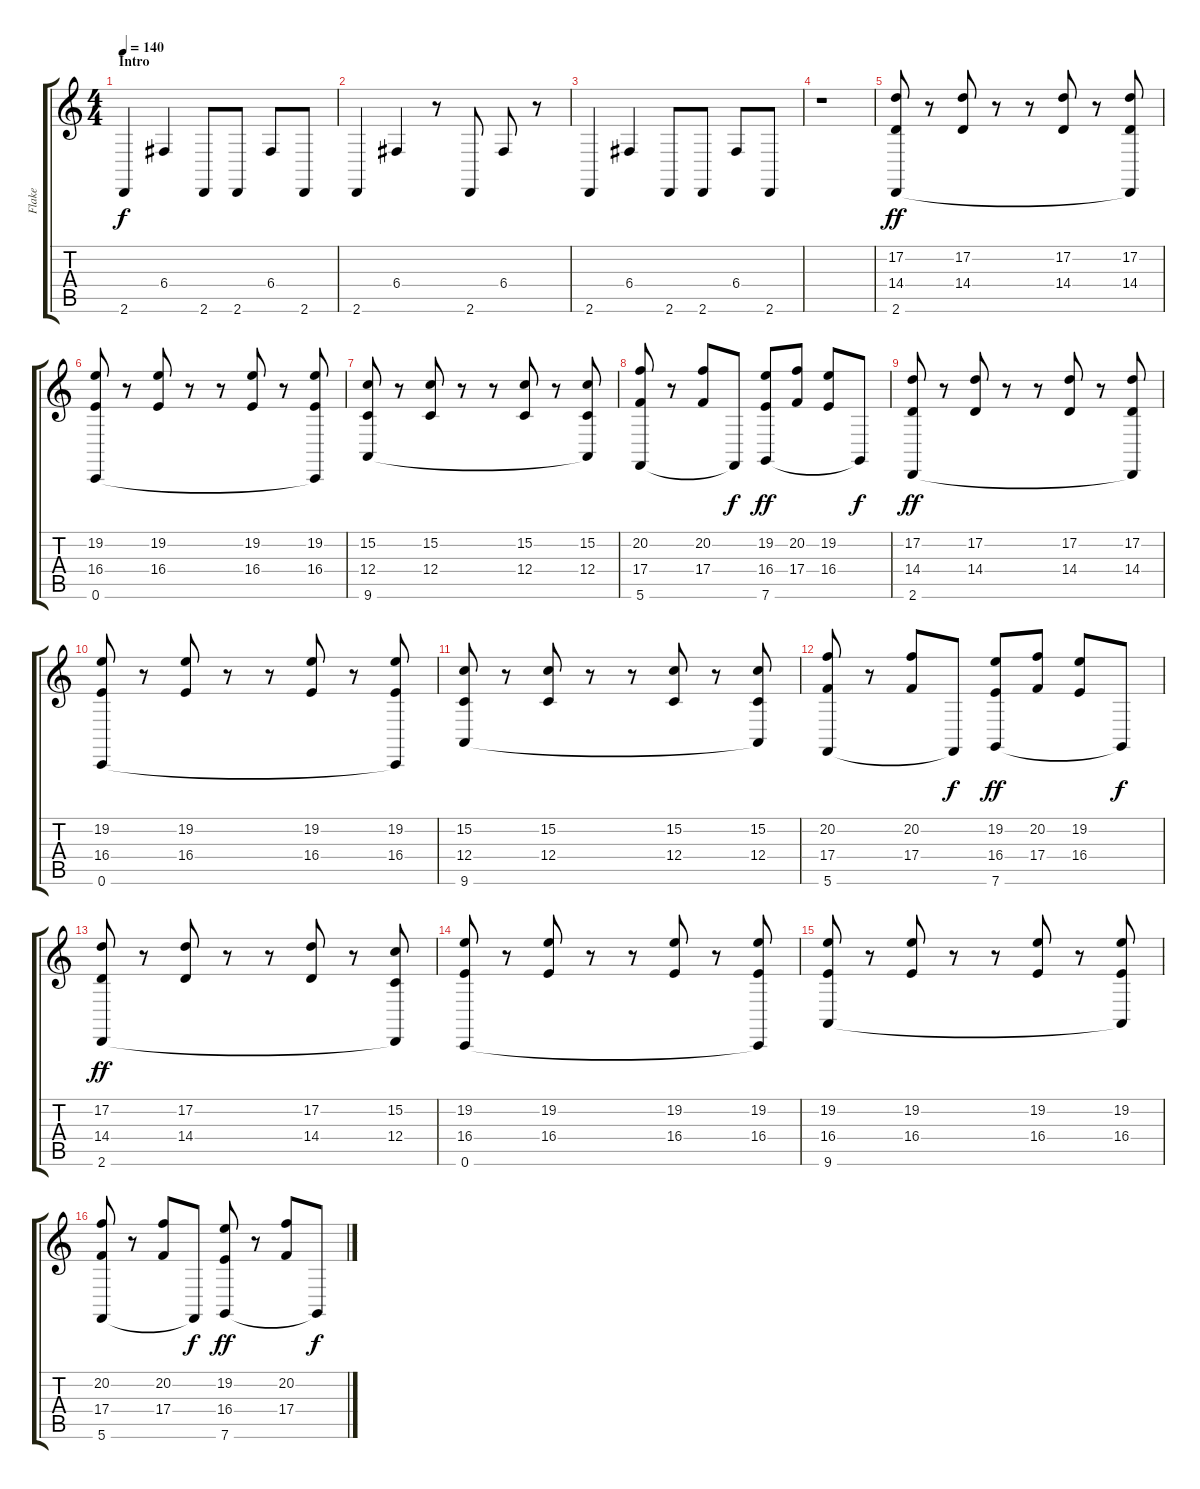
\track ("Flake" "Flake") {instrument lead8bassandlead}
\staff {score tabs}
\tuning (D4 A3 F3 C3 G2 C2) {hide}
\ts (4 4)
\section ("" "Intro")
\tempo 140
\clef g2
\ks c
2.6.4{dy f instrument synthdrum} 6.4.4 2.6.8 2.6.8 6.4.8 2.6.8 |
2.6.4 6.4.4 r.8 2.6.8 6.4.8 r.8 |
2.6.4 6.4.4 2.6.8 2.6.8 6.4.8 2.6.8 |
r.1 |
(17.2 14.4 2.6).8{dy ff volume 11 instrument lead8bassandlead} r.8 (17.2 14.4).8 r.8 r.8 (17.2 14.4).8 r.8 (17.2 14.4 2.6{t}).8 |
(19.2 16.4 0.6).8 r.8 (19.2 16.4).8 r.8 r.8 (19.2 16.4).8 r.8 (19.2 16.4 0.6{t}).8 |
(15.2 12.4 9.6).8 r.8 (15.2 12.4).8 r.8 r.8 (15.2 12.4).8 r.8 (15.2 12.4 9.6{t}).8 |
(20.2 17.4 5.6).8 r.8 (20.2 17.4).8 5.6{t}.8{dy f} (19.2 16.4 7.6).8{dy ff} (20.2 17.4).8 (19.2 16.4).8 7.6{t}.8{dy f} |
(17.2 14.4 2.6).8{dy ff} r.8 (17.2 14.4).8 r.8 r.8 (17.2 14.4).8 r.8 (17.2 14.4 2.6{t}).8 |
(19.2 16.4 0.6).8 r.8 (19.2 16.4).8 r.8 r.8 (19.2 16.4).8 r.8 (19.2 16.4 0.6{t}).8 |
(15.2 12.4 9.6).8 r.8 (15.2 12.4).8 r.8 r.8 (15.2 12.4).8 r.8 (15.2 12.4 9.6{t}).8 |
(20.2 17.4 5.6).8 r.8 (20.2 17.4).8 5.6{t}.8{dy f} (19.2 16.4 7.6).8{dy ff} (20.2 17.4).8 (19.2 16.4).8 7.6{t}.8{dy f} |
(17.2 14.4 2.6).8{dy ff} r.8 (17.2 14.4).8 r.8 r.8 (17.2 14.4).8 r.8 (15.2 12.4 2.6{t}).8 |
(19.2 16.4 0.6).8 r.8 (19.2 16.4).8 r.8 r.8 (19.2 16.4).8 r.8 (19.2 16.4 0.6{t}).8 |
(19.2 16.4 9.6).8 r.8 (19.2 16.4).8 r.8 r.8 (19.2 16.4).8 r.8 (19.2 16.4 9.6{t}).8 |
(20.2 17.4 5.6).8 r.8 (20.2 17.4).8 5.6{t}.8{dy f} (19.2 16.4 7.6).8{dy ff} r.8 (20.2 17.4).8 7.6{t}.8{dy f}
